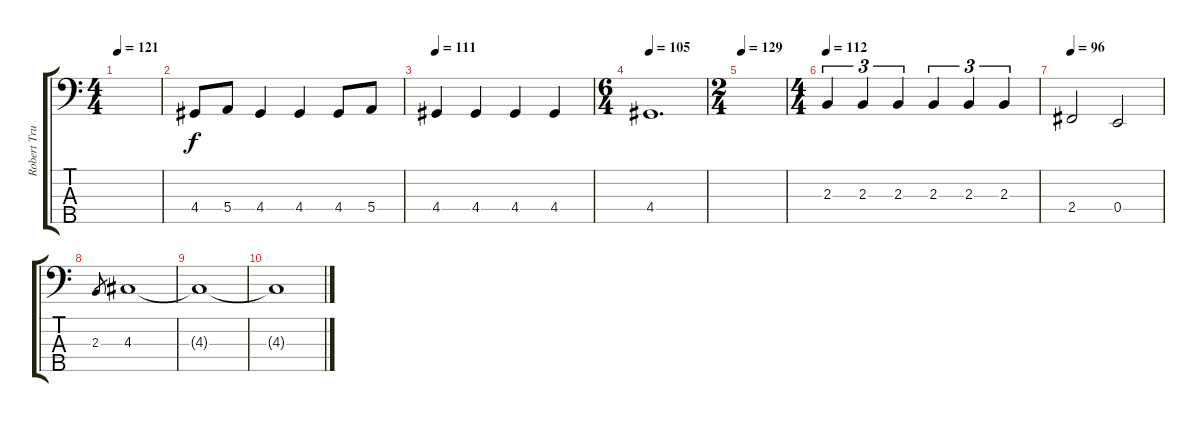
\track ("Robert Trujillo" "Robert Tru") {instrument electricbassfinger}
\staff {score tabs}
\tuning (G2 D2 A1 E1 B0) {hide}
\ts (4 4)
\tempo 121
\clef f4
\ks c
|
4.4.8 5.4.8 4.4.4 4.4.4 4.4.8 5.4.8 |
\tempo 111
4.4.4 4.4.4 4.4.4 4.4.4 |
\ts (6 4)
\tempo 105
4.4.1{d} |
\ts (2 4)
\tempo 129
|
\ts (4 4)
\tempo 112
2.3.4{tu (3 2)} 2.3.4{tu (3 2)} 2.3.4{tu (3 2)} 2.3.4{tu (3 2)} 2.3.4{tu (3 2)} 2.3.4{tu (3 2)} |
\tempo 96
2.4.2 0.4.2 |
2.3.8{gr} 4.3.1 |
4.3{t}.1 |
4.3{t}.1
